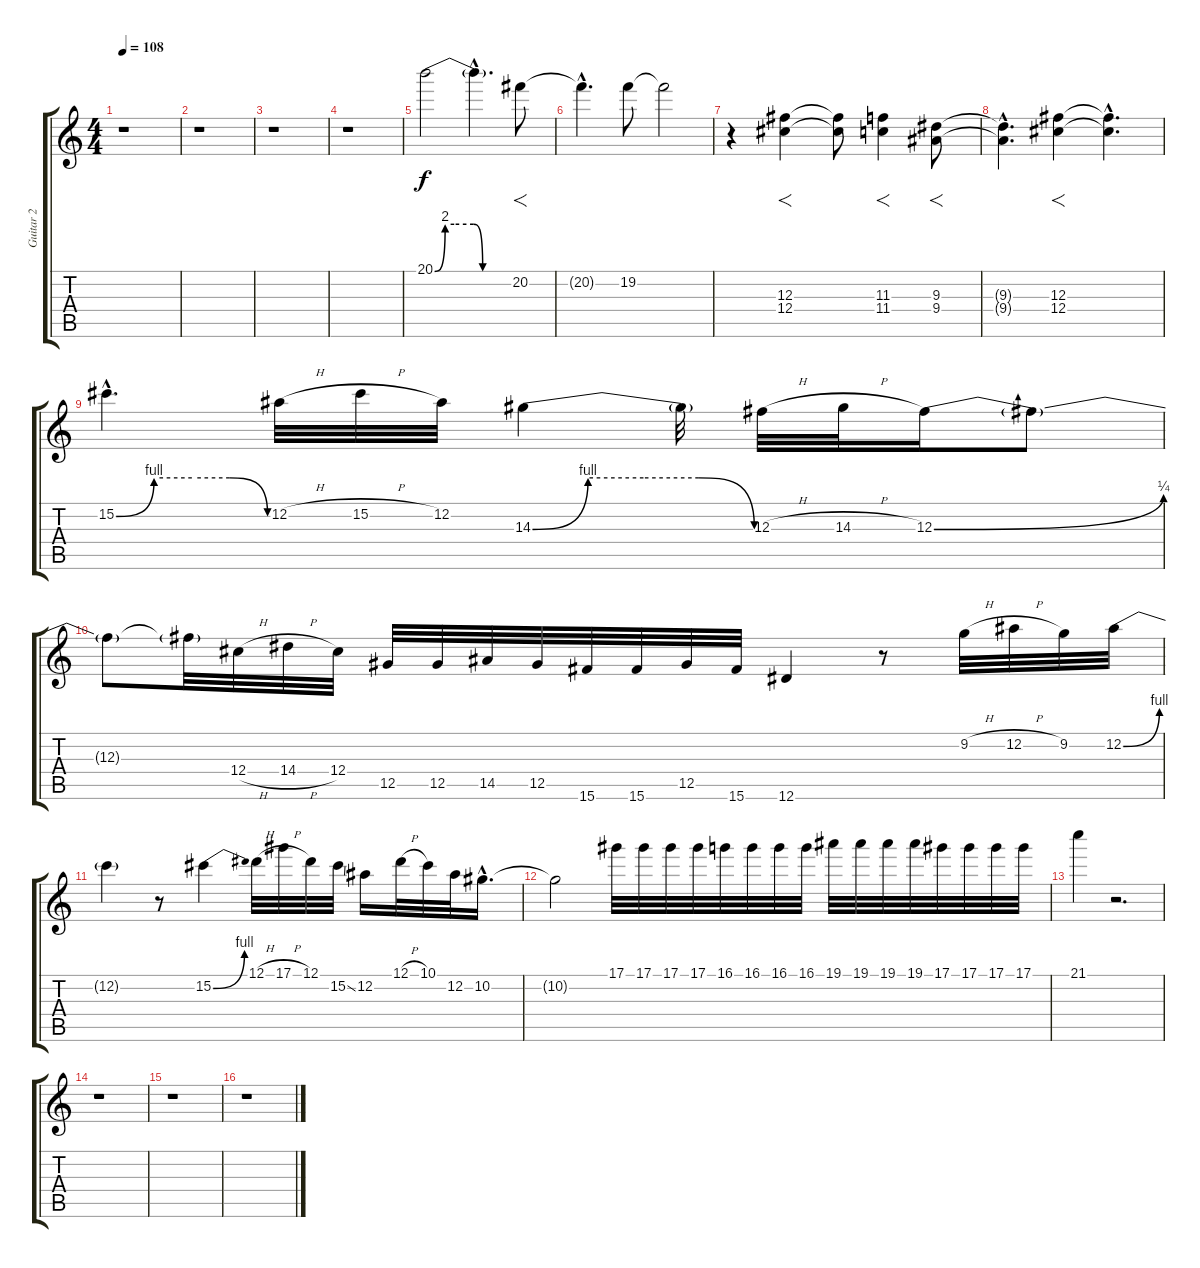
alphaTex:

\track ("Guitar 2" "Guitar 2") {instrument overdrivenguitar}
\staff {score tabs}
\tuning (Eb4 Bb3 Gb3 Db3 Ab2 Eb2) {hide}
\ts (4 4)
\tempo 108
\clef g2
\ks c
r.1{dy f} |
r.1 |
r.1 |
r.1 |
20.1{be (custom 0 0 8 8 15 8 30 8 37 0 60 0)}.2{volume 16} 20.1{hac t}.4{d} 20.2.8{f} |
20.2{hac t}.4{d} 19.2.8 19.2{t}.2 |
r.4 (12.3 12.4).4{f} (12.3{t} 12.4{t}).8 (11.3 11.4).4{f} (9.3 9.4).8{f} |
(9.3{hac t} 9.4{hac t}).4{d} (12.3 12.4).4{f} (12.3{hac t} 12.4{hac t}).4{d} |
15.2{be (custom 0 0 15 4 30 4 45 4 60 0) hac}.4{d} 12.2{h}.32 15.2{h}.32 12.2.32 14.3{be (custom 0 0 15 4 30 4 45 4 60 0)}.4 14.3{t}.32 12.3{h}.32 14.3{h}.32 12.3{be (bend 0 0 60 1)}.16 12.3{t}.8 |
12.3{t}.8 12.3{t}.32 12.4{h}.32 14.4{h}.32 12.4.32 12.5.32 12.5.32 14.5.32 12.5.32 15.6.32 15.6.32 12.5.32 15.6.32 12.6.4 r.8 9.2{h}.32 12.2{h}.32 9.2.32 12.2{be (bend 0 0 60 4)}.32 |
12.2{t}.4 r.8 15.2{be (bend 0 0 60 4)}.4 12.1{h}.32 17.1{h}.32 12.1.32 15.2{ss}.32 12.2.16 12.1{h}.32 10.1.32 12.2.32 10.2{hac}.16{d} |
10.2{t}.2 17.1.32 17.1.32 17.1.32 17.1.32 16.1.32 16.1.32 16.1.32 16.1.32 19.1.32 19.1.32 19.1.32 19.1.32 17.1.32 17.1.32 17.1.32 17.1.32 |
21.1.4 r.2{d} |
r.1 |
r.1 |
r.1
